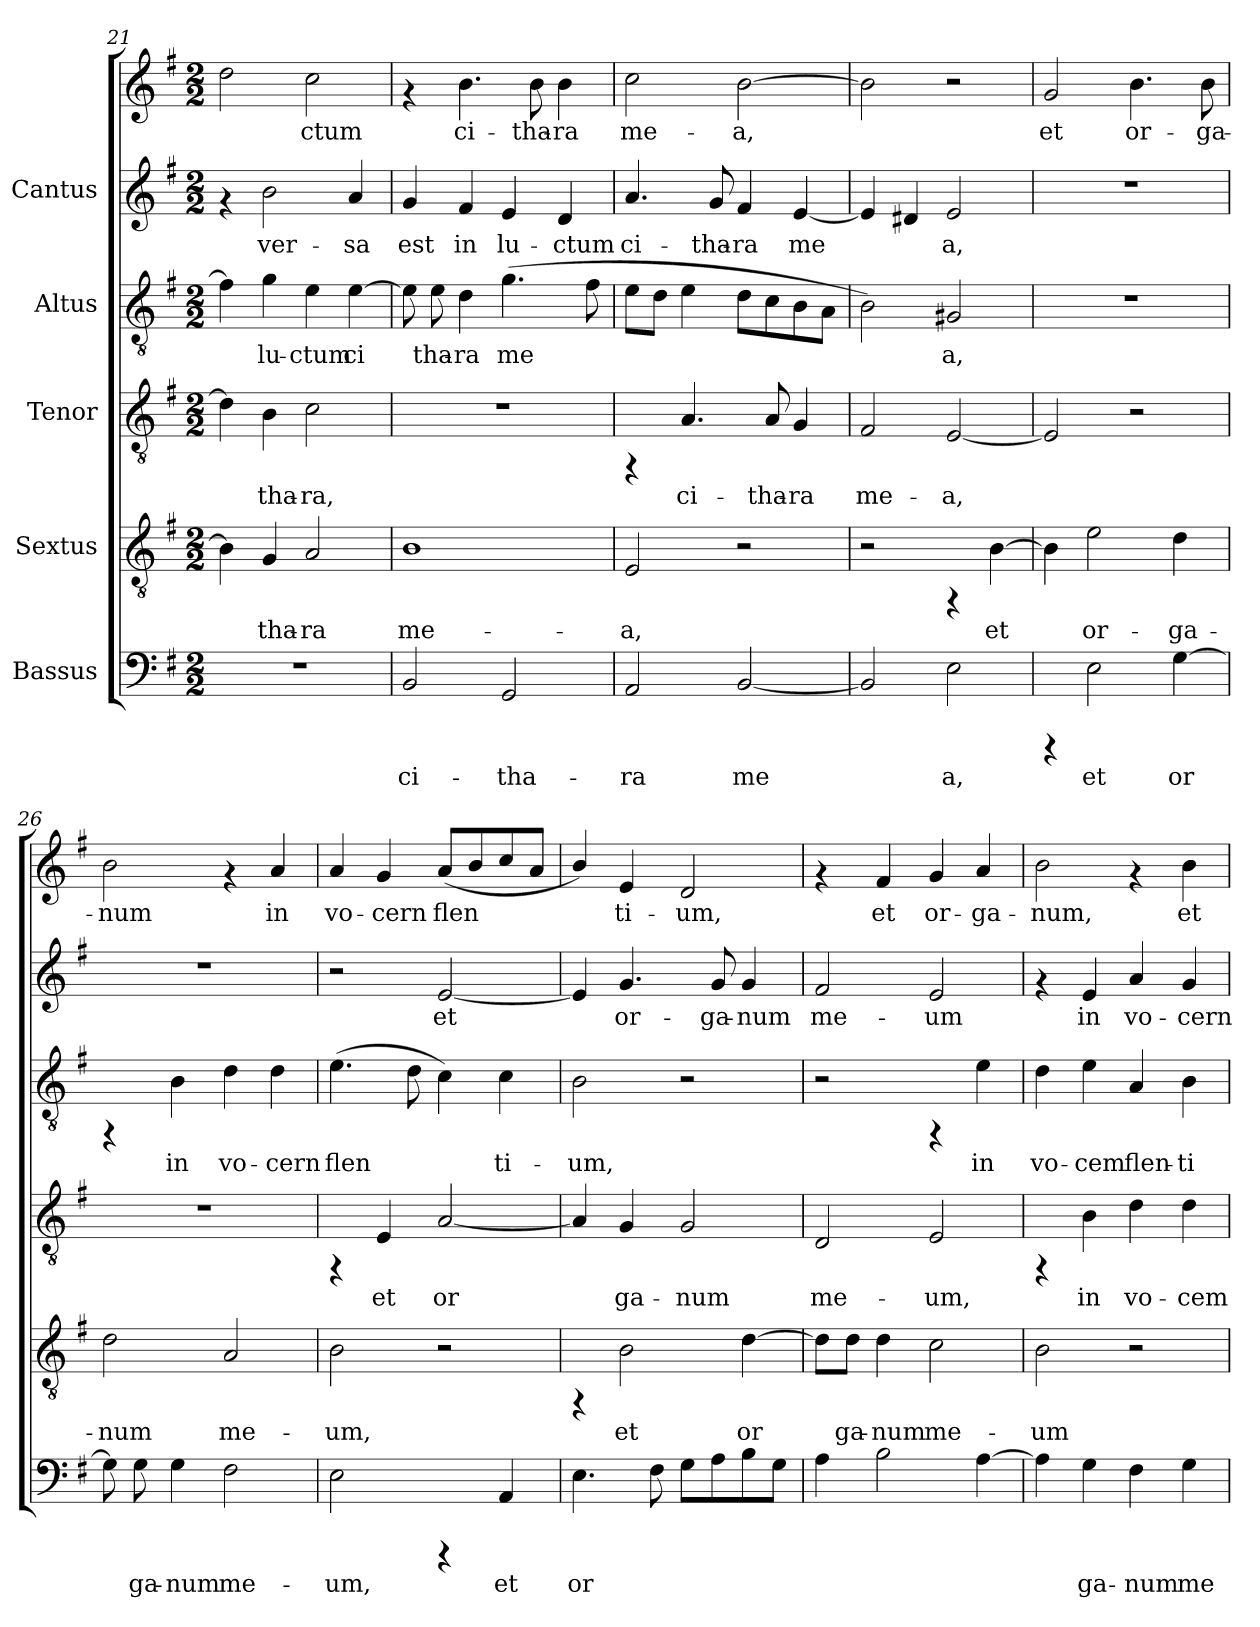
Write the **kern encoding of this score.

**kern	**text	**kern	**text	**kern	**text	**kern	**text	**kern	**text	**kern	**text
*part5	*part5	*part4	*part4	*part3	*part3	*part2	*part2	*part1	*part1	*part1	*part1
*staff6	*staff6	*staff5	*staff5	*staff4	*staff4	*staff3	*staff3	*staff2	*staff2	*staff1	*staff1
*I"Bassus	*	*I"Sextus	*	*I"Tenor	*	*I"Altus	*	*I"Cantus	*	*	*
!!LO:PB:g=z
*clefF4	*	*clefGv2	*	*clefGv2	*	*clefGv2	*	*clefG2	*	*clefG2	*
*k[f#]	*	*k[f#]	*	*k[f#]	*	*k[f#]	*	*k[f#]	*	*k[f#]	*
*G:	*	*G:	*	*G:	*	*G:	*	*G:	*	*G:	*
*M2/2	*	*M2/2	*	*M2/2	*	*M2/2	*	*M2/2	*	*M2/2	*
=21	=21	=21	=21	=21	=21	=21	=21	=21	=21	=21	=21
!	!	!	!LO:LY:b:cj	!	!LO:LY:b:cj	!	!LO:LY:b:cj	!	!	!	!LO:LY:b:cj
1r	.	4B\]	-	4d\]	-	4f#\]	.	4rf	.	2dd\	.
!	!	!	!LO:LY:b:cj	!	!LO:LY:b:cj	!	!LO:LY:b:cj	!	!LO:LY:b:cj	!	!
.	.	4G/	tha-	4B\	tha-	4g\	lu-	2b\	ver-	.	.
!	!	!	!LO:LY:b:cj	!	!LO:LY:b:cj	!	!LO:LY:b:cj	!	!	!	!LO:LY:b:cj
.	.	2A/	-ra	2c\	-ra,	4e\	-ctum	.	.	2cc\	ctum
!	!	!	!	!	!	!	!LO:LY:b:cj	!	!LO:LY:b:cj	!	!
.	.	.	.	.	.	[>4e\	ci-	4a/	-sa	.	.
=22	=22	=22	=22	=22	=22	=22	=22	=22	=22	=22	=22
!	!LO:LY:b:cj	!	!LO:LY:b:cj	!	!	!	!LO:LY:b:cj	!	!LO:LY:b:cj	!	!
2BB/	ci-	1B	me-	1r	.	8e\]	-	4g/	est	4rf	.
!	!	!	!	!	!	!	!LO:LY:b:cj	!	!	!	!
.	.	.	.	.	.	8e\	tha-	.	.	.	.
!	!	!	!	!	!	!	!LO:LY:b:cj	!	!LO:LY:b:cj	!	!LO:LY:b:cj
.	.	.	.	.	.	4d\	-ra	4f#/	in	4.b\	ci-
!	!LO:LY:b:cj	!	!	!	!	!	!LO:LY:b:cj	!	!LO:LY:b:cj	!	!
2GG/	-tha-	.	.	.	.	(>4.g\	me-	4e/	lu-	.	.
!	!	!	!	!	!	!	!	!	!	!	!LO:LY:b:cj
.	.	.	.	.	.	.	.	.	.	8b\	-tha-
!	!	!	!	!	!	!	!	!	!LO:LY:b:cj	!	!LO:LY:b:cj
.	.	.	.	.	.	.	.	4d/	-ctum	4b\	-ra
!	!	!	!	!	!	!	!LO:LY:b:cj	!	!	!	!
.	.	.	.	.	.	8f#\	--	.	.	.	.
=23	=23	=23	=23	=23	=23	=23	=23	=23	=23	=23	=23
!	!LO:LY:b:cj	!	!LO:LY:b:cj	!	!	!	!	!	!LO:LY:b:cj	!	!LO:LY:b:cj
2AA/	-ra	2E/	-a,	4rFF	.	8e\L	.	4.a/	ci-	2cc\	me-
.	.	.	.	.	.	8d\J	.	.	.	.	.
!	!	!	!	!	!LO:LY:b:cj	!	!	!	!	!	!
.	.	.	.	4.A/	ci-	4e\	.	.	.	.	.
!	!	!	!	!	!	!	!	!	!LO:LY:b:cj	!	!
.	.	.	.	.	.	.	.	8g/	-tha-	.	.
!	!LO:LY:b:cj	!	!	!	!	!	!	!	!LO:LY:b:cj	!	!LO:LY:b:cj
[<2BB/	me-	2r	.	.	.	8d\L	.	4f#/	-ra	[>2b\	-a,
!	!	!	!	!	!LO:LY:b:cj	!	!	!	!	!	!
.	.	.	.	8A/	-tha-	8c\	.	.	.	.	.
!	!	!	!	!	!LO:LY:b:cj	!	!	!	!LO:LY:b:cj	!	!
.	.	.	.	4G/	-ra	8B\	.	[<4e/	me-	.	.
.	.	.	.	.	.	8A\J	.	.	.	.	.
=24	=24	=24	=24	=24	=24	=24	=24	=24	=24	=24	=24
!	!LO:LY:b:cj	!	!	!	!LO:LY:b:cj	!	!LO:LY:b:cj	!	!LO:LY:b:cj	!	!
2BB/]	-	2r	.	2F#/	me-	2B\)	-	4e/]	-	2b\]	.
!	!	!	!	!	!	!	!	!	!LO:LY:b:cj	!	!
.	.	.	.	.	.	.	.	4d#X/	.	.	.
!	!LO:LY:b:cj	!	!	!	!LO:LY:b:cj	!	!LO:LY:b:cj	!	!LO:LY:b:cj	!	!
2E\	a,	4rFF	.	[<2E/	-a,	2G#X/	a,	2e/	a,	2r	.
!	!	!	!LO:LY:b:cj	!	!	!	!	!	!	!	!
.	.	[>4B\	et	.	.	.	.	.	.	.	.
=25	=25	=25	=25	=25	=25	=25	=25	=25	=25	=25	=25
!	!	!	!LO:LY:b:cj	!	!	!	!	!	!	!	!LO:LY:b:cj
4rCCC	.	4B\]	.	2E/]	.	1r	.	1r	.	2g/	et
!	!LO:LY:b:cj	!	!LO:LY:b:cj	!	!	!	!	!	!	!	!
2E\	et	2e\	or-	.	.	.	.	.	.	.	.
!	!	!	!	!	!	!	!	!	!	!	!LO:LY:b:cj
.	.	.	.	2r	.	.	.	.	.	4.b\	or-
!	!LO:LY:b:cj	!	!LO:LY:b:cj	!	!	!	!	!	!	!	!
[>4G\	or-	4d\	-ga-	.	.	.	.	.	.	.	.
!	!	!	!	!	!	!	!	!	!	!	!LO:LY:b:cj
.	.	.	.	.	.	.	.	.	.	8b\	-ga-
!!LO:LB:g=z
=26	=26	=26	=26	=26	=26	=26	=26	=26	=26	=26	=26
!	!LO:LY:b:cj	!	!LO:LY:b:cj	!	!	!	!	!	!	!	!LO:LY:b:cj
8G\]	-	2d\	-num	1r	.	4rFF	.	1r	.	2b\	-num
!	!LO:LY:b:cj	!	!	!	!	!	!	!	!	!	!
8G\	ga-	.	.	.	.	.	.	.	.	.	.
!	!LO:LY:b:cj	!	!	!	!	!	!LO:LY:b:cj	!	!	!	!
4G\	-num	.	.	.	.	4B\	in	.	.	.	.
!	!LO:LY:b:cj	!	!LO:LY:b:cj	!	!	!	!LO:LY:b:cj	!	!	!	!
2F#\	me-	2A/	me-	.	.	4d\	vo-	.	.	4rf	.
!	!	!	!	!	!	!	!LO:LY:b:cj	!	!	!	!LO:LY:b:cj
.	.	.	.	.	.	4d\	-cern	.	.	4a/	in
=27	=27	=27	=27	=27	=27	=27	=27	=27	=27	=27	=27
!	!LO:LY:b:cj	!	!LO:LY:b:cj	!	!	!	!LO:LY:b:cj	!	!	!	!LO:LY:b:cj
2E\	-um,	2B\	-um,	4rFF	.	(>4.e\	flen-	2r	.	4a/	vo-
!	!	!	!	!	!LO:LY:b:cj	!	!	!	!	!	!LO:LY:b:cj
.	.	.	.	4E/	et	.	.	.	.	4g/	-cern
!	!	!	!	!	!	!	!LO:LY:b:cj	!	!	!	!
.	.	.	.	.	.	8d\	-	.	.	.	.
!	!	!	!	!	!LO:LY:b:cj	!	!LO:LY:b:cj	!	!LO:LY:b:cj	!	!LO:LY:b:cj
4rCCC	.	2r	.	[<2A/	or-	4c\)	.	[<2e/	-et	(<8a/L	flen-
!	!	!	!	!	!	!	!	!	!	!	!LO:LY:b:cj
.	.	.	.	.	.	.	.	.	.	8b/	--
!	!LO:LY:b:cj	!	!	!	!	!	!LO:LY:b:cj	!	!	!	!LO:LY:b:cj
4AA/	et	.	.	.	.	4c\	ti-	.	.	8cc/	--
!	!	!	!	!	!	!	!	!	!	!	!LO:LY:b:cj
.	.	.	.	.	.	.	.	.	.	8a/J	--
=28	=28	=28	=28	=28	=28	=28	=28	=28	=28	=28	=28
!	!LO:LY:b:cj	!	!	!	!LO:LY:b:cj	!	!LO:LY:b:cj	!	!LO:LY:b:cj	!	!LO:LY:b:cj
4.E\	or-	4rFF	.	4A/]	-	2B\	-um,	4e/]	.	4b/)	.
!	!	!	!LO:LY:b:cj	!	!LO:LY:b:cj	!	!	!	!LO:LY:b:cj	!	!LO:LY:b:cj
.	.	2B\	et	4G/	ga-	.	.	4.g/	or-	4e/	ti-
!	!LO:LY:b:cj	!	!	!	!	!	!	!	!	!	!
8F#\	--	.	.	.	.	.	.	.	.	.	.
!	!LO:LY:b:cj	!	!	!	!LO:LY:b:cj	!	!	!	!	!	!LO:LY:b:cj
8G\L	--	.	.	2G/	-num	2r	.	.	.	2d/	-um,
!	!LO:LY:b:cj	!	!	!	!	!	!	!	!LO:LY:b:cj	!	!
8A\	--	.	.	.	.	.	.	8g/	-ga-	.	.
!	!LO:LY:b:cj	!	!LO:LY:b:cj	!	!	!	!	!	!LO:LY:b:cj	!	!
8B\	--	[>4d\	or-	.	.	.	.	4g/	-num	.	.
!	!LO:LY:b:cj	!	!	!	!	!	!	!	!	!	!
8G\J	--	.	.	.	.	.	.	.	.	.	.
=29	=29	=29	=29	=29	=29	=29	=29	=29	=29	=29	=29
!	!	!	!LO:LY:b:cj	!	!LO:LY:b:cj	!	!	!	!LO:LY:b:cj	!	!
4A\	.	8d\L]	-	2D/	me-	2r	.	2f#/	-me-	4rf	.
!	!	!	!LO:LY:b:cj	!	!	!	!	!	!	!	!
.	.	8d\J	ga-	.	.	.	.	.	.	.	.
!	!	!	!LO:LY:b:cj	!	!	!	!	!	!	!	!LO:LY:b:cj
2B\	.	4d\	-num	.	.	.	.	.	.	4f#/	et
!	!	!	!LO:LY:b:cj	!	!LO:LY:b:cj	!	!	!	!LO:LY:b:cj	!	!LO:LY:b:cj
.	.	2c\	me-	2E/	-um,	4rFF	.	2e/	-um	4g/	or-
!	!	!	!	!	!	!	!LO:LY:b:cj	!	!	!	!LO:LY:b:cj
[>4A\	.	.	.	.	.	4e\	in	.	.	4a/	-ga-
!!LO:PB:g=z
=30	=30	=30	=30	=30	=30	=30	=30	=30	=30	=30	=30
!	!LO:LY:b:cj	!	!LO:LY:b:cj	!	!	!	!LO:LY:b:cj	!	!	!	!LO:LY:b:cj
4A\]	-	2B\	-um	4rFF	.	4d\	vo-	4rf	.	2b\	num,
!	!LO:LY:b:cj	!	!	!	!LO:LY:b:cj	!	!LO:LY:b:cj	!	!LO:LY:b:cj	!	!
4G\	ga-	.	.	4B\	in	4e\	-cem	4e/	in	.	.
!	!LO:LY:b:cj	!	!	!	!LO:LY:b:cj	!	!LO:LY:b:cj	!	!LO:LY:b:cj	!	!
4F#\	-num	2r	.	4d\	vo-	4A/	flen-	4a/	vo-	4rf	.
!	!LO:LY:b:cj	!	!	!	!LO:LY:b:cj	!	!LO:LY:b:cj	!	!LO:LY:b:cj	!	!LO:LY:b:cj
4G\	me-	.	.	4d\	-cem	4B\	-ti-	4g/	-cern	4b\	et
=	=	=	=	=	=	=	=	=	=	=	=
*-	*-	*-	*-	*-	*-	*-	*-	*-	*-	*-	*-
